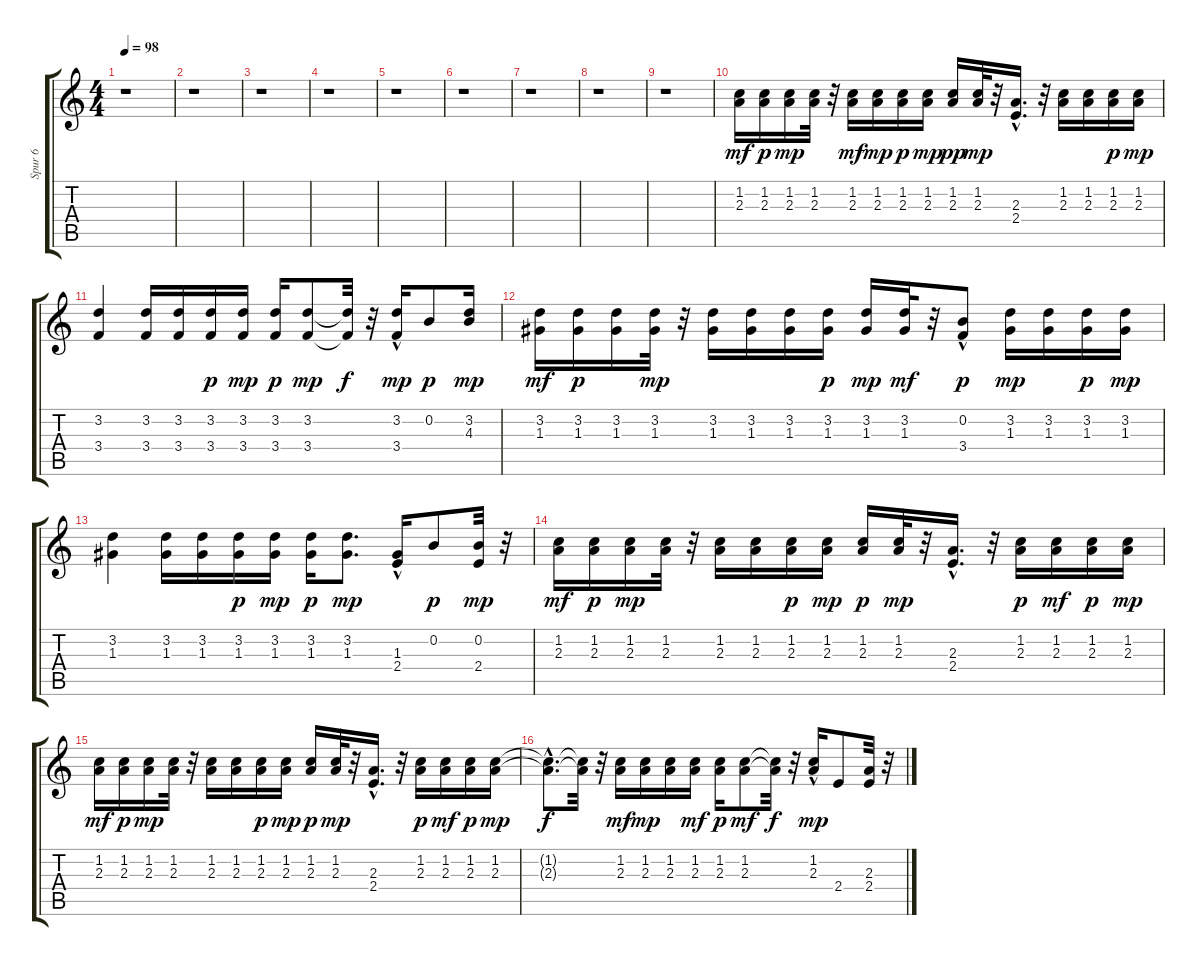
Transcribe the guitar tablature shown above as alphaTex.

\track ("Spur 6" "Spur 6") {instrument electricguitarjazz}
\staff {score tabs}
\tuning (E4 B3 G3 D3 A2 E2) {hide}
\ts (4 4)
\tempo 98
\clef g2
\ks c
r.1{dy mf instrument electricguitarjazz} |
r.1 |
r.1 |
r.1 |
r.1 |
r.1 |
r.1 |
r.1 |
r.1 |
(1.2 2.3).16 (1.2 2.3).16{dy p} (1.2 2.3).16{dy mp} (1.2 2.3).32 r.32 (1.2 2.3).16{dy mf} (1.2 2.3).16{dy mp} (1.2 2.3).16{dy p} (1.2 2.3).16{dy mp} (1.2 2.3).16{dy pp} (1.2 2.3).32{dy mp} r.32 (2.3{hac} 2.4{hac}).16{d} r.32 (1.2 2.3).16 (1.2 2.3).16 (1.2 2.3).16{dy p} (1.2 2.3).16{dy mp} |
(3.2 3.4).4 (3.2 3.4).16 (3.2 3.4).16 (3.2 3.4).16{dy p} (3.2 3.4).16{dy mp} (3.2 3.4).16{dy p} (3.2 3.4).8{dy mp} (3.2{t} 3.4{t}).32{dy f} r.32 (3.2{hac} 3.4).16{dy mp} 0.2.8{dy p} (3.2 4.3).16{dy mp} |
(3.2 1.3).16{dy mf} (3.2 1.3).16{dy p} (3.2 1.3).16 (3.2 1.3).32{dy mp} r.32 (3.2 1.3).16 (3.2 1.3).16 (3.2 1.3).16 (3.2 1.3).16{dy p} (3.2 1.3).16{dy mp} (3.2 1.3).32{dy mf} r.32 (0.2{hac} 3.4).8{dy p} (3.2 1.3).16{dy mp} (3.2 1.3).16 (3.2 1.3).16{dy p} (3.2 1.3).16{dy mp} |
(3.2 1.3).4 (3.2 1.3).16 (3.2 1.3).16 (3.2 1.3).16{dy p} (3.2 1.3).16{dy mp} (3.2 1.3).16{dy p} (3.2 1.3).8{d dy mp} (1.3 2.4{hac}).16 0.2.8{dy p} (0.2 2.4).32{dy mp} r.32 |
(1.2 2.3).16{dy mf} (1.2 2.3).16{dy p} (1.2 2.3).16{dy mp} (1.2 2.3).32 r.32 (1.2 2.3).16 (1.2 2.3).16 (1.2 2.3).16{dy p} (1.2 2.3).16{dy mp} (1.2 2.3).16{dy p} (1.2 2.3).32{dy mp} r.32 (2.3{hac} 2.4{hac}).16{d} r.32 (1.2 2.3).16{dy p} (1.2 2.3).16{dy mf} (1.2 2.3).16{dy p} (1.2 2.3).16{dy mp} |
(1.2 2.3).16{dy mf} (1.2 2.3).16{dy p} (1.2 2.3).16{dy mp} (1.2 2.3).32 r.32 (1.2 2.3).16 (1.2 2.3).16 (1.2 2.3).16{dy p} (1.2 2.3).16{dy mp} (1.2 2.3).16{dy p} (1.2 2.3).32{dy mp} r.32 (2.3{hac} 2.4{hac}).16{d} r.32 (1.2 2.3).16{dy p} (1.2 2.3).16{dy mf} (1.2 2.3).16{dy p} (1.2 2.3).16{dy mp} |
(1.2{hac t} 2.3{hac t}).8{d dy f} (1.2{t} 2.3{t}).32 r.32 (1.2 2.3).16{dy mf} (1.2 2.3).16{dy mp} (1.2 2.3).16 (1.2 2.3).16{dy mf} (1.2 2.3).16{dy p} (1.2 2.3).8{dy mf} (1.2{t} 2.3{t}).32{dy f} r.32 (1.2 2.3{hac}).16{dy mp} 2.4.8 (2.3 2.4).32 r.32
